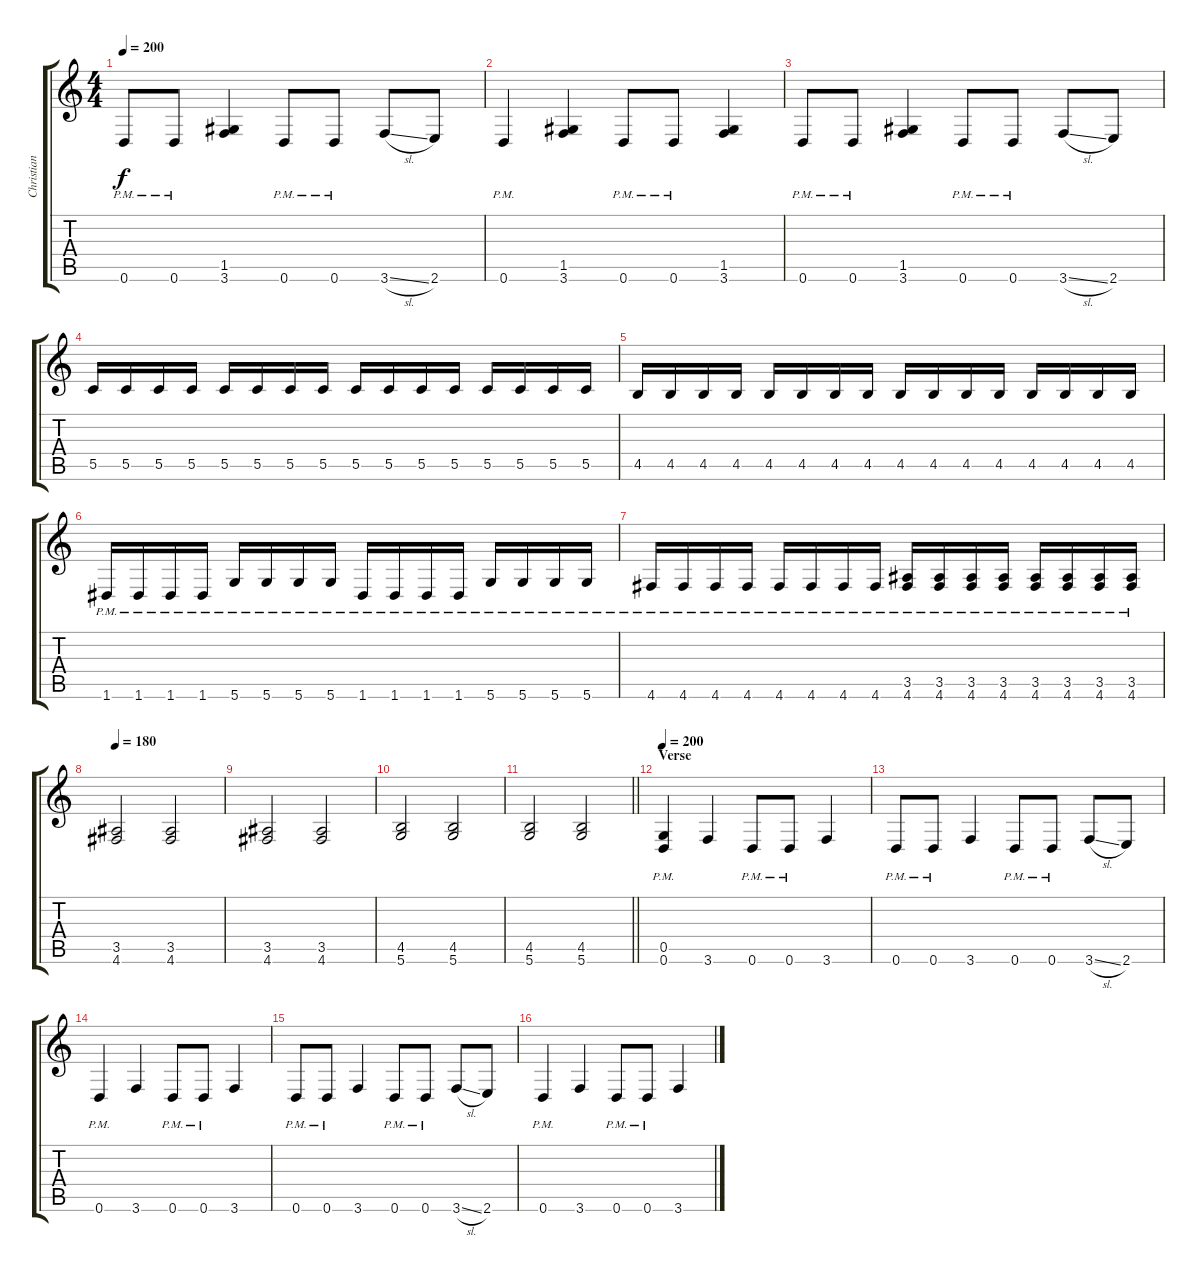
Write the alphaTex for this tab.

\track ("Christian Andreu" "Christian ") {instrument overdrivenguitar}
\staff {score tabs}
\tuning (D4 A3 F3 C3 G2 D2) {hide}
\ts (4 4)
\tempo 200
\clef g2
\ks c
0.6{pm}.8{dy f} 0.6{pm}.8 (1.5 3.6).4 0.6{pm}.8 0.6{pm}.8 3.6{sl}.8 2.6.8 |
0.6{pm}.4 (1.5 3.6).4 0.6{pm}.8 0.6{pm}.8 (1.5 3.6).4 |
0.6{pm}.8 0.6{pm}.8 (1.5 3.6).4 0.6{pm}.8 0.6{pm}.8 3.6{sl}.8 2.6.8 |
5.5.16 5.5.16 5.5.16 5.5.16 5.5.16 5.5.16 5.5.16 5.5.16 5.5.16 5.5.16 5.5.16 5.5.16 5.5.16 5.5.16 5.5.16 5.5.16 |
4.5.16 4.5.16 4.5.16 4.5.16 4.5.16 4.5.16 4.5.16 4.5.16 4.5.16 4.5.16 4.5.16 4.5.16 4.5.16 4.5.16 4.5.16 4.5.16 |
1.6{pm}.16 1.6{pm}.16 1.6{pm}.16 1.6{pm}.16 5.6{pm}.16 5.6{pm}.16 5.6{pm}.16 5.6{pm}.16 1.6{pm}.16 1.6{pm}.16 1.6{pm}.16 1.6{pm}.16 5.6{pm}.16 5.6{pm}.16 5.6{pm}.16 5.6{pm}.16 |
4.6{pm}.16 4.6{pm}.16 4.6{pm}.16 4.6{pm}.16 4.6{pm}.16 4.6{pm}.16 4.6{pm}.16 4.6{pm}.16 (3.5{pm} 4.6{pm}).16 (3.5{pm} 4.6{pm}).16 (3.5{pm} 4.6{pm}).16 (3.5{pm} 4.6{pm}).16 (3.5{pm} 4.6{pm}).16 (3.5{pm} 4.6{pm}).16 (3.5{pm} 4.6{pm}).16 (3.5{pm} 4.6{pm}).16 |
\tempo 180
(3.5 4.6).2 (3.5 4.6).2 |
(3.5 4.6).2 (3.5 4.6).2 |
(4.5 5.6).2 (4.5 5.6).2 |
\barLineRight lightlight
(4.5 5.6).2 (4.5 5.6).2 |
\section ("" "Verse")
\tempo 200
(0.5{pm} 0.6{pm}).4 3.6.4 0.6{pm}.8 0.6{pm}.8 3.6.4 |
0.6{pm}.8 0.6{pm}.8 3.6.4 0.6{pm}.8 0.6{pm}.8 3.6{sl}.8 2.6.8 |
0.6{pm}.4 3.6.4 0.6{pm}.8 0.6{pm}.8 3.6.4 |
0.6{pm}.8 0.6{pm}.8 3.6.4 0.6{pm}.8 0.6{pm}.8 3.6{sl}.8 2.6.8 |
0.6{pm}.4 3.6.4 0.6{pm}.8 0.6{pm}.8 3.6.4
